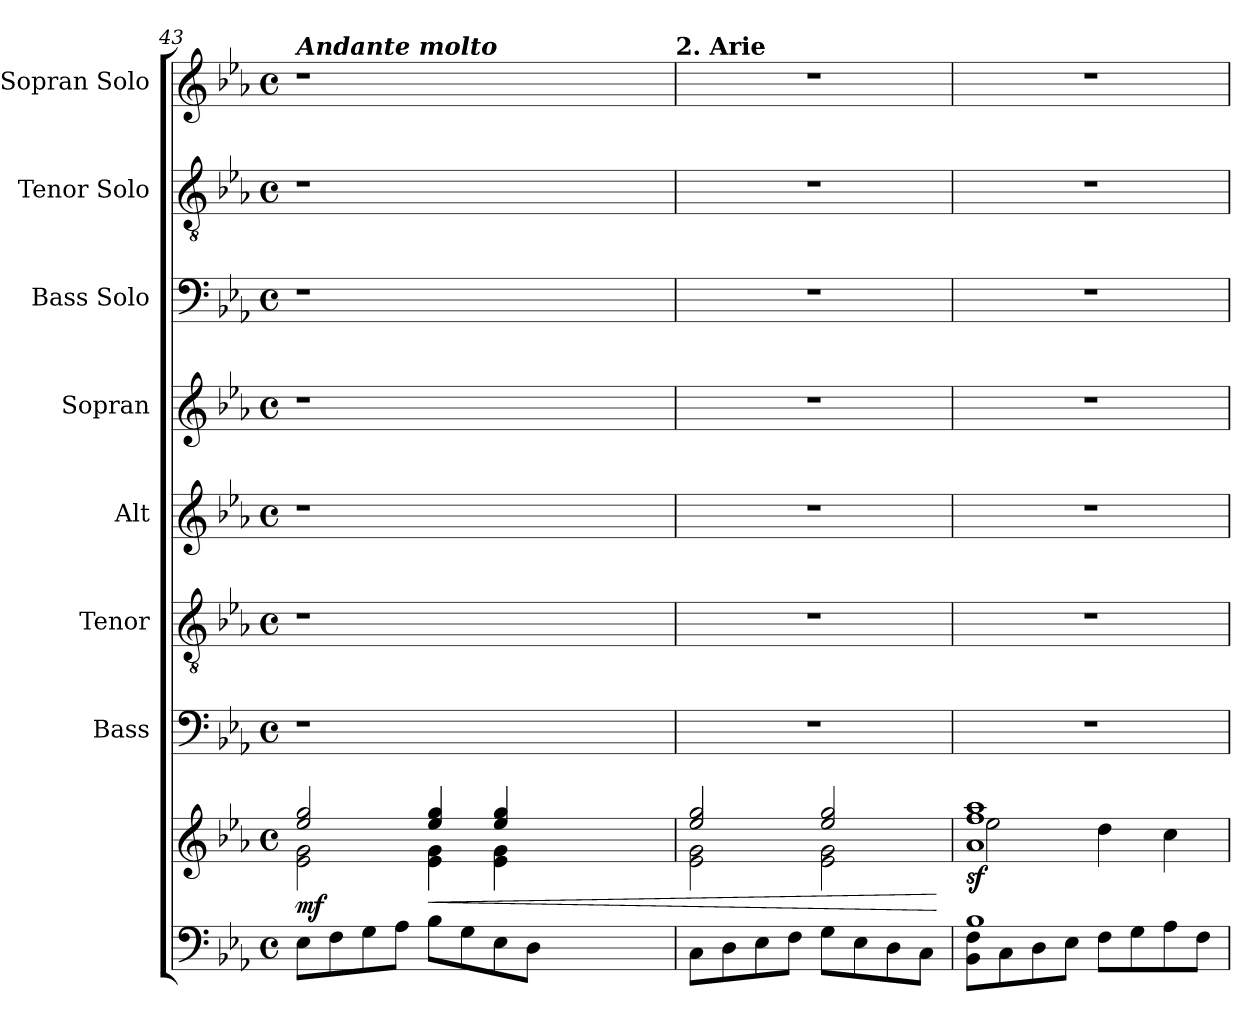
**kern	**kern	**dynam	**kern	**kern	**kern	**kern	**kern	**kern	**kern
*part8	*part8	*part8	*part7	*part6	*part5	*part4	*part3	*part2	*part1
*staff9	*staff8	*staff8/9	*staff7	*staff6	*staff5	*staff4	*staff3	*staff2	*staff1
*	*	*	*I"Bass	*I"Tenor	*I"Alt	*I"Sopran	*I"Bass Solo	*I"Tenor Solo	*I"Sopran Solo
*	*	*	*I'B.	*I'T.	*I'A.	*I'S.	*I'B. Solo	*I'T. Solo	*I'S. Solo
!!LO:LB:g=z
*clefF4	*clefG2	*	*clefF4	*clefGv2	*clefG2	*clefG2	*clefF4	*clefGv2	*clefG2
*k[b-e-a-]	*k[b-e-a-]	*	*k[b-e-a-]	*k[b-e-a-]	*k[b-e-a-]	*k[b-e-a-]	*k[b-e-a-]	*k[b-e-a-]	*k[b-e-a-]
*E-:	*E-:	*	*E-:	*E-:	*E-:	*E-:	*E-:	*E-:	*E-:
*M4/4	*M4/4	*	*M4/4	*M4/4	*M4/4	*M4/4	*M4/4	*M4/4	*M4/4
*met(c)	*met(c)	*	*met(c)	*met(c)	*met(c)	*met(c)	*met(c)	*met(c)	*met(c)
=43	=43	=43	=43	=43	=43	=43	=43	=43	=43
*	*^	*	*	*	*	*	*	*	*
!	!	!	!	!	!	!	!	!	!	!LO:TX:a:Bi:t=Andante molto
!	!	!	!LO:DY:b	!	!	!	!	!	!	!
8E-\L	2ee-/ 2gg/	2e-\ 2g\	mf	1r	1r	1r	1r	1r	1r	1r
8F\	.	.	.	.	.	.	.	.	.	.
8G\	.	.	.	.	.	.	.	.	.	.
8A-\J	.	.	.	.	.	.	.	.	.	.
!	!	!	!LO:HP:b	!	!	!	!	!	!	!
8B-\L	4ee-/ 4gg/	4e-\ 4g\	<	.	.	.	.	.	.	.
8G\	.	.	.	.	.	.	.	.	.	.
8E-\	4ee-/ 4gg/	4e-\ 4g\	.	.	.	.	.	.	.	.
8D\J	.	.	.	.	.	.	.	.	.	.
1ryy	1ryy	1ryy	.	1ryy	1ryy	1ryy	1ryy	1ryy	1ryy	1ryy
!	!	!	!	!	!	!	!	!	!	!LO:TX:a:B:t=2. Arie
=44	=44	=44	=44	=44	=44	=44	=44	=44	=44	=44
8C\L	2ee-/ 2gg/	2e-\ 2g\	.	1r	1r	1r	1r	1r	1r	1r
8D\	.	.	.	.	.	.	.	.	.	.
8E-\	.	.	.	.	.	.	.	.	.	.
8F\J	.	.	.	.	.	.	.	.	.	.
8G\L	2ee-/ 2gg/	2e-\ 2g\	.	.	.	.	.	.	.	.
8E-\	.	.	.	.	.	.	.	.	.	.
8D\	.	.	.	.	.	.	.	.	.	.
8C\J	.	.	.	.	.	.	.	.	.	.
*	*v	*v	*	*	*	*	*	*	*	*
.	.	[	.	.	.	.	.	.	.
=45	=45	=45	=45	=45	=45	=45	=45	=45	=45
*^	*^	*	*	*	*	*	*	*	*
!	!	!	!	!LO:DY:b	!	!	!	!	!	!	!
1B-	8BB-\ 8F\L	1a- 1ff 1aa-	2ee-\	sf	1r	1r	1r	1r	1r	1r	1r
.	8C\	.	.	.	.	.	.	.	.	.	.
.	8D\	.	.	.	.	.	.	.	.	.	.
.	8E-\J	.	.	.	.	.	.	.	.	.	.
.	8F\L	.	4dd\	.	.	.	.	.	.	.	.
.	8G\	.	.	.	.	.	.	.	.	.	.
.	8A-\	.	4cc\	.	.	.	.	.	.	.	.
.	8F\J	.	.	.	.	.	.	.	.	.	.
*v	*v	*	*	*	*	*	*	*	*	*	*
*	*v	*v	*	*	*	*	*	*	*	*
=	=	=	=	=	=	=	=	=	=
*-	*-	*-	*-	*-	*-	*-	*-	*-	*-
